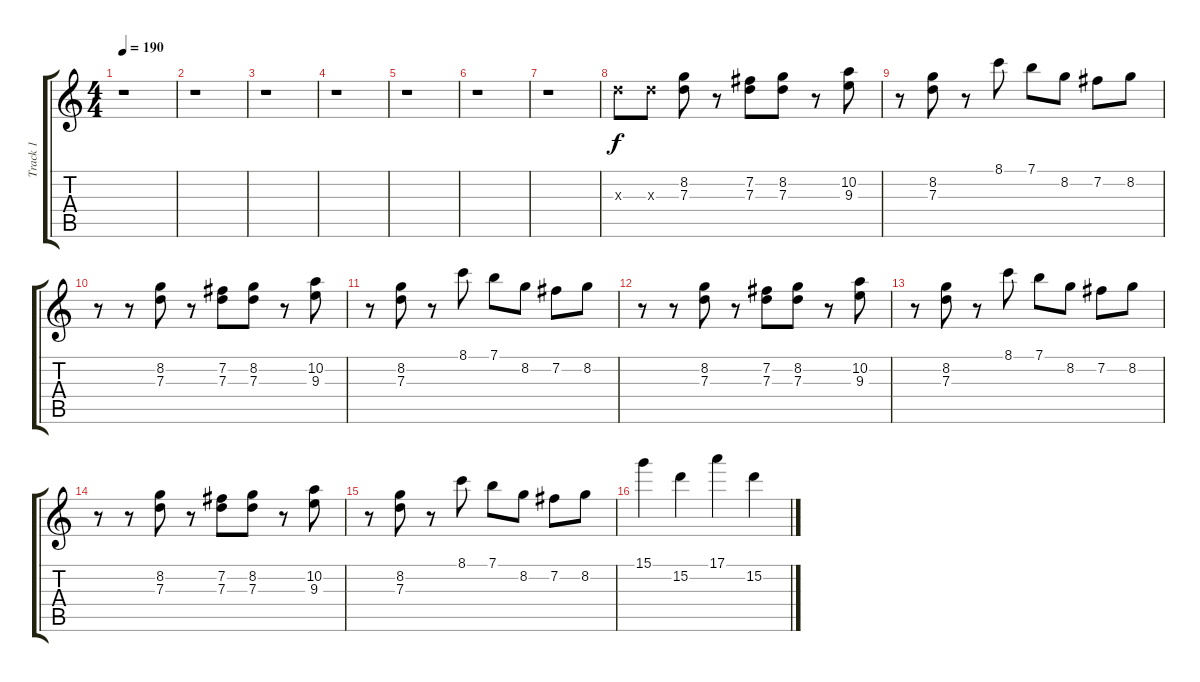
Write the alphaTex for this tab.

\track ("Track 1" "Track 1") {instrument acousticguitarsteel}
\staff {score tabs}
\tuning (E4 B3 G3 D3 A2 E2) {hide}
\ts (4 4)
\tempo 190
\clef g2
\ks c
r.1{dy f} |
r.1 |
r.1 |
r.1 |
r.1 |
r.1 |
r.1 |
7.3{x}.8 7.3{x}.8 (8.2 7.3).8 r.8 (7.2 7.3).8 (8.2 7.3).8 r.8 (10.2 9.3).8 |
r.8 (8.2 7.3).8 r.8 8.1.8 7.1.8 8.2.8 7.2.8 8.2.8 |
r.8 r.8 (8.2 7.3).8 r.8 (7.2 7.3).8 (8.2 7.3).8 r.8 (10.2 9.3).8 |
r.8 (8.2 7.3).8 r.8 8.1.8 7.1.8 8.2.8 7.2.8 8.2.8 |
r.8 r.8 (8.2 7.3).8 r.8 (7.2 7.3).8 (8.2 7.3).8 r.8 (10.2 9.3).8 |
r.8 (8.2 7.3).8 r.8 8.1.8 7.1.8 8.2.8 7.2.8 8.2.8 |
r.8 r.8 (8.2 7.3).8 r.8 (7.2 7.3).8 (8.2 7.3).8 r.8 (10.2 9.3).8 |
r.8 (8.2 7.3).8 r.8 8.1.8 7.1.8 8.2.8 7.2.8 8.2.8 |
15.1.4 15.2.4 17.1.4 15.2.4
